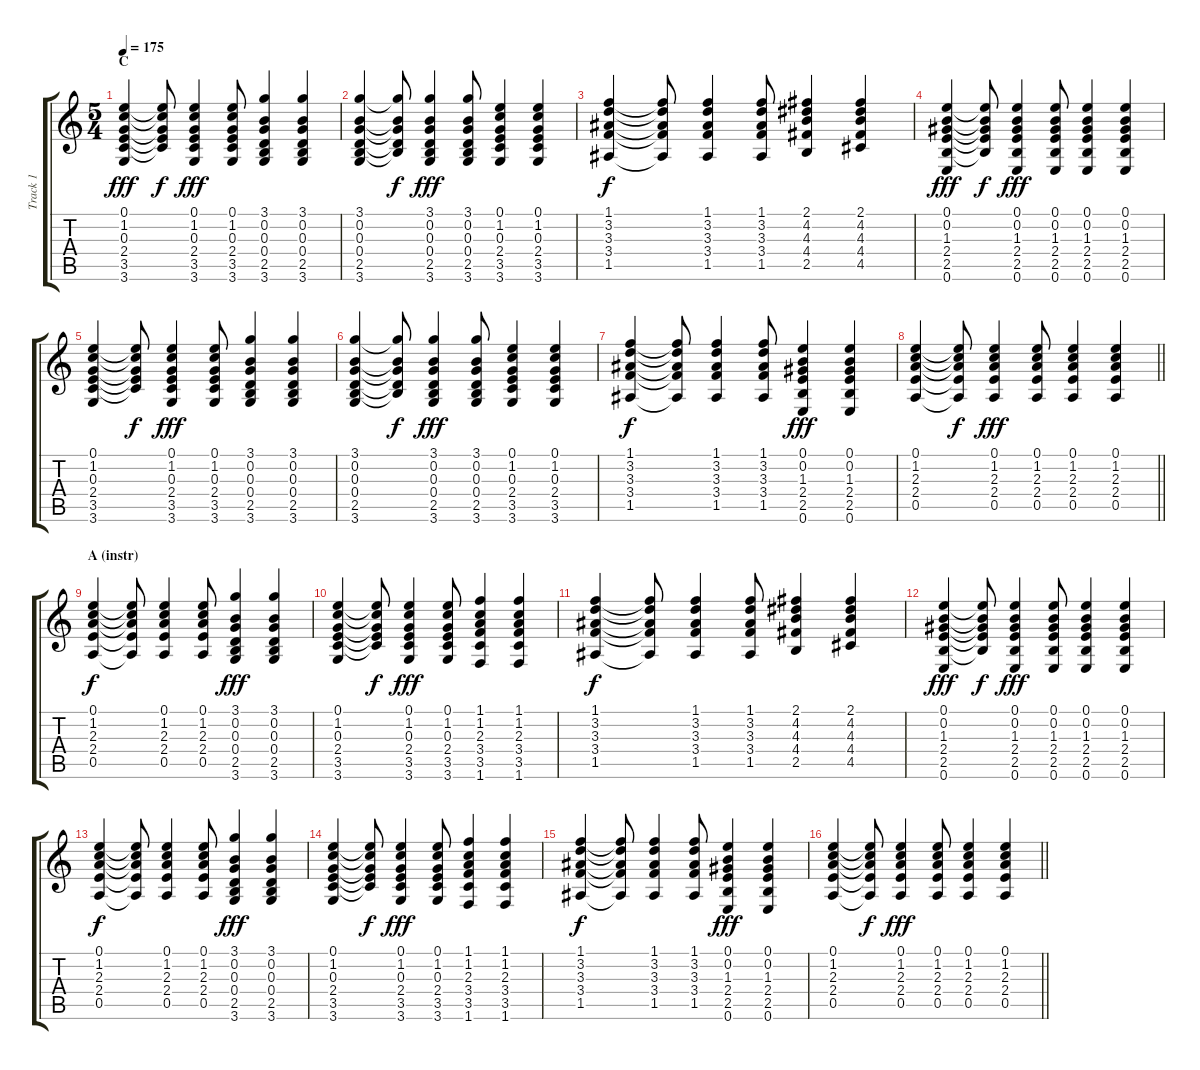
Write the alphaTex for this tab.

\track ("Track 1" "Track 1") {instrument acousticguitarsteel}
\staff {score tabs}
\tuning (E4 B3 G3 D3 A2 E2) {hide}
\ts (5 4)
\section ("" "C")
\tempo 175
\clef g2
\ks c
(0.1 1.2 0.3 2.4 3.5 3.6).4{dy fff} (0.1{t} 1.2{t} 0.3{t} 2.4{t} 3.5{t}).8{dy f} (0.1 1.2 0.3 2.4 3.5 3.6).4{dy fff} (0.1 1.2 0.3 2.4 3.5 3.6).8 (3.1 0.2 0.3 0.4 2.5 3.6).4 (3.1 0.2 0.3 0.4 2.5 3.6).4 |
(3.1 0.2 0.3 0.4 2.5 3.6).4 (3.1{t} 0.2{t} 0.3{t} 0.4{t} 2.5{t}).8{dy f} (3.1 0.2 0.3 0.4 2.5 3.6).4{dy fff} (3.1 0.2 0.3 0.4 2.5 3.6).8 (0.1 1.2 0.3 2.4 3.5 3.6).4 (0.1 1.2 0.3 2.4 3.5 3.6).4 |
(1.1 3.2 3.3 3.4 1.5).4{dy f} (1.1{t} 3.2{t} 3.3{t} 3.4{t} 1.5{t}).8 (1.1 3.2 3.3 3.4 1.5).4 (1.1 3.2 3.3 3.4 1.5).8 (2.1 4.2 4.3 4.4 2.5).4 (2.1 4.2 4.3 4.4 4.5).4 |
(0.1 0.2 1.3 2.4 2.5 0.6).4{dy fff} (0.1{t} 0.2{t} 1.3{t} 2.4{t} 2.5{t}).8{dy f} (0.1 0.2 1.3 2.4 2.5 0.6).4{dy fff} (0.1 0.2 1.3 2.4 2.5 0.6).8 (0.1 0.2 1.3 2.4 2.5 0.6).4 (0.1 0.2 1.3 2.4 2.5 0.6).4 |
(0.1 1.2 0.3 2.4 3.5 3.6).4 (0.1{t} 1.2{t} 0.3{t} 2.4{t} 3.5{t}).8{dy f} (0.1 1.2 0.3 2.4 3.5 3.6).4{dy fff} (0.1 1.2 0.3 2.4 3.5 3.6).8 (3.1 0.2 0.3 0.4 2.5 3.6).4 (3.1 0.2 0.3 0.4 2.5 3.6).4 |
(3.1 0.2 0.3 0.4 2.5 3.6).4 (3.1{t} 0.2{t} 0.3{t} 0.4{t} 2.5{t}).8{dy f} (3.1 0.2 0.3 0.4 2.5 3.6).4{dy fff} (3.1 0.2 0.3 0.4 2.5 3.6).8 (0.1 1.2 0.3 2.4 3.5 3.6).4 (0.1 1.2 0.3 2.4 3.5 3.6).4 |
(1.1 3.2 3.3 3.4 1.5).4{dy f} (1.1{t} 3.2{t} 3.3{t} 3.4{t} 1.5{t}).8 (1.1 3.2 3.3 3.4 1.5).4 (1.1 3.2 3.3 3.4 1.5).8 (0.1 0.2 1.3 2.4 2.5 0.6).4{dy fff} (0.1 0.2 1.3 2.4 2.5 0.6).4 |
\barLineRight lightlight
(0.1 1.2 2.3 2.4 0.5).4 (0.1{t} 1.2{t} 2.3{t} 2.4{t} 0.5{t}).8{dy f} (0.1 1.2 2.3 2.4 0.5).4{dy fff} (0.1 1.2 2.3 2.4 0.5).8 (0.1 1.2 2.3 2.4 0.5).4 (0.1 1.2 2.3 2.4 0.5).4 |
\section ("" "A (instr)")
(0.1 1.2 2.3 2.4 0.5).4{dy f} (0.1{t} 1.2{t} 2.3{t} 2.4{t} 0.5{t}).8 (0.1 1.2 2.3 2.4 0.5).4 (0.1 1.2 2.3 2.4 0.5).8 (3.1 0.2 0.3 0.4 2.5 3.6).4{dy fff} (3.1 0.2 0.3 0.4 2.5 3.6).4 |
(0.1 1.2 0.3 2.4 3.5 3.6).4 (0.1{t} 1.2{t} 0.3{t} 2.4{t} 3.5{t}).8{dy f} (0.1 1.2 0.3 2.4 3.5 3.6).4{dy fff} (0.1 1.2 0.3 2.4 3.5 3.6).8 (1.1 1.2 2.3 3.4 3.5 1.6).4 (1.1 1.2 2.3 3.4 3.5 1.6).4 |
(1.1 3.2 3.3 3.4 1.5).4{dy f} (1.1{t} 3.2{t} 3.3{t} 3.4{t} 1.5{t}).8 (1.1 3.2 3.3 3.4 1.5).4 (1.1 3.2 3.3 3.4 1.5).8 (2.1 4.2 4.3 4.4 2.5).4 (2.1 4.2 4.3 4.4 4.5).4 |
(0.1 0.2 1.3 2.4 2.5 0.6).4{dy fff} (0.1{t} 0.2{t} 1.3{t} 2.4{t} 2.5{t}).8{dy f} (0.1 0.2 1.3 2.4 2.5 0.6).4{dy fff} (0.1 0.2 1.3 2.4 2.5 0.6).8 (0.1 0.2 1.3 2.4 2.5 0.6).4 (0.1 0.2 1.3 2.4 2.5 0.6).4 |
(0.1 1.2 2.3 2.4 0.5).4{dy f} (0.1{t} 1.2{t} 2.3{t} 2.4{t} 0.5{t}).8 (0.1 1.2 2.3 2.4 0.5).4 (0.1 1.2 2.3 2.4 0.5).8 (3.1 0.2 0.3 0.4 2.5 3.6).4{dy fff} (3.1 0.2 0.3 0.4 2.5 3.6).4 |
(0.1 1.2 0.3 2.4 3.5 3.6).4 (0.1{t} 1.2{t} 0.3{t} 2.4{t} 3.5{t}).8{dy f} (0.1 1.2 0.3 2.4 3.5 3.6).4{dy fff} (0.1 1.2 0.3 2.4 3.5 3.6).8 (1.1 1.2 2.3 3.4 3.5 1.6).4 (1.1 1.2 2.3 3.4 3.5 1.6).4 |
(1.1 3.2 3.3 3.4 1.5).4{dy f} (1.1{t} 3.2{t} 3.3{t} 3.4{t} 1.5{t}).8 (1.1 3.2 3.3 3.4 1.5).4 (1.1 3.2 3.3 3.4 1.5).8 (0.1 0.2 1.3 2.4 2.5 0.6).4{dy fff} (0.1 0.2 1.3 2.4 2.5 0.6).4 |
\barLineRight lightlight
(0.1 1.2 2.3 2.4 0.5).4 (0.1{t} 1.2{t} 2.3{t} 2.4{t} 0.5{t}).8{dy f} (0.1 1.2 2.3 2.4 0.5).4{dy fff} (0.1 1.2 2.3 2.4 0.5).8 (0.1 1.2 2.3 2.4 0.5).4 (0.1 1.2 2.3 2.4 0.5).4
